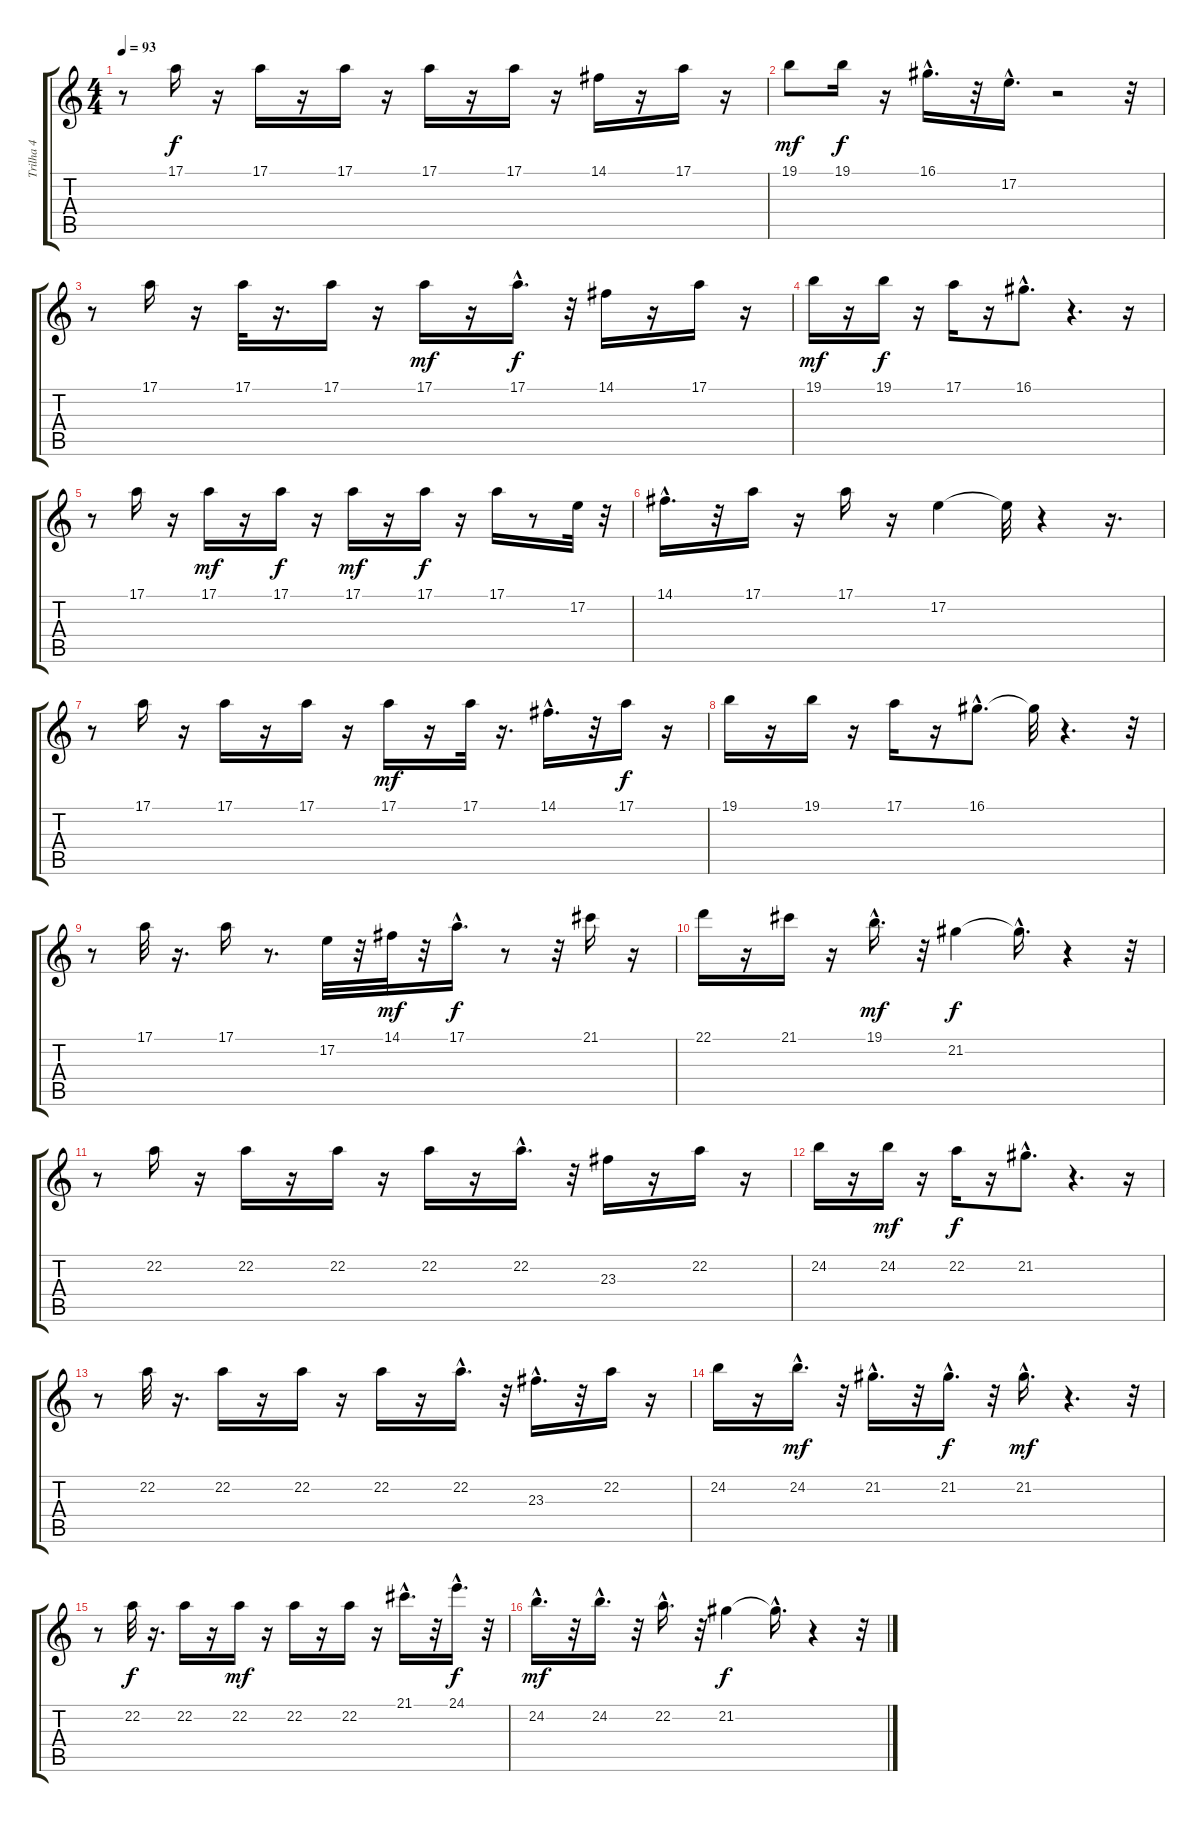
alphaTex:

\track ("Trilha 4" "Trilha 4") {instrument altosax}
\staff {score tabs}
\tuning (E4 B3 G3 D3 A2 E2) {hide}
\ts (4 4)
\tempo 93
\clef g2
\ks c
r.8{dy f} 17.1.16 r.16 17.1.16 r.16 17.1.16 r.16 17.1.16 r.16 17.1.16 r.16 14.1.16 r.16 17.1.16 r.16 |
19.1.8{dy mf} 19.1.16{dy f} r.16 16.1{hac}.16{d} r.32 17.2{hac}.16{d} r.2 r.32 |
r.8 17.1.16 r.16 17.1.32 r.16{d} 17.1.16 r.16 17.1.16{dy mf} r.16 17.1{hac}.16{d dy f} r.32 14.1.16 r.16 17.1.16 r.16 |
19.1.16{dy mf} r.16 19.1.16{dy f} r.16 17.1.16 r.16 16.1{hac}.8{d} r.4{d} r.16 |
r.8 17.1.16 r.16 17.1.16{dy mf} r.16 17.1.16{dy f} r.16 17.1.16{dy mf} r.16 17.1.16{dy f} r.16 17.1.16 r.8 17.2.32 r.32 |
14.1{hac}.16{d} r.32 17.1.16 r.16 17.1.16 r.16 17.2.4 17.2{t}.32 r.4 r.16{d} |
r.8 17.1.16 r.16 17.1.16 r.16 17.1.16 r.16 17.1.16{dy mf} r.16 17.1.32 r.16{d} 14.1{hac}.16{d} r.32 17.1.16{dy f} r.16 |
19.1.16 r.16 19.1.16 r.16 17.1.16 r.16 16.1{hac}.8{d} 16.1{t}.32 r.4{d} r.32 |
r.8 17.1.32 r.16{d} 17.1.16 r.8{d} 17.2.32 r.32 14.1.32{dy mf} r.32 17.1{hac}.16{d dy f} r.8 r.32 21.1.16 r.16 |
22.1.16 r.16 21.1.16 r.16 19.1{hac}.16{d dy mf} r.32 21.2.4{dy f} 21.2{hac t}.16{d} r.4 r.32 |
r.8 22.2.16 r.16 22.2.16 r.16 22.2.16 r.16 22.2.16 r.16 22.2{hac}.16{d} r.32 23.3.16 r.16 22.2.16 r.16 |
24.2.16 r.16 24.2.16{dy mf} r.16 22.2.16{dy f} r.16 21.2{hac}.8{d} r.4{d} r.16 |
r.8 22.2.32 r.16{d} 22.2.16 r.16 22.2.16 r.16 22.2.16 r.16 22.2{hac}.16{d} r.32 23.3{hac}.16{d} r.32 22.2.16 r.16 |
24.2.16 r.16 24.2{hac}.16{d dy mf} r.32 21.2{hac}.16{d} r.32 21.2{hac}.16{d dy f} r.32 21.2{hac}.16{d dy mf} r.4{d} r.32 |
r.8 22.2.32{dy f} r.16{d} 22.2.16 r.16 22.2.16{dy mf} r.16 22.2.16 r.16 22.2.16 r.16 21.1{hac}.16{d} r.32 24.1{hac}.16{d dy f} r.32 |
24.2{hac}.16{d dy mf} r.32 24.2{hac}.16{d} r.32 22.2{hac}.16{d} r.32 21.2.4{dy f} 21.2{hac t}.16{d} r.4 r.32
